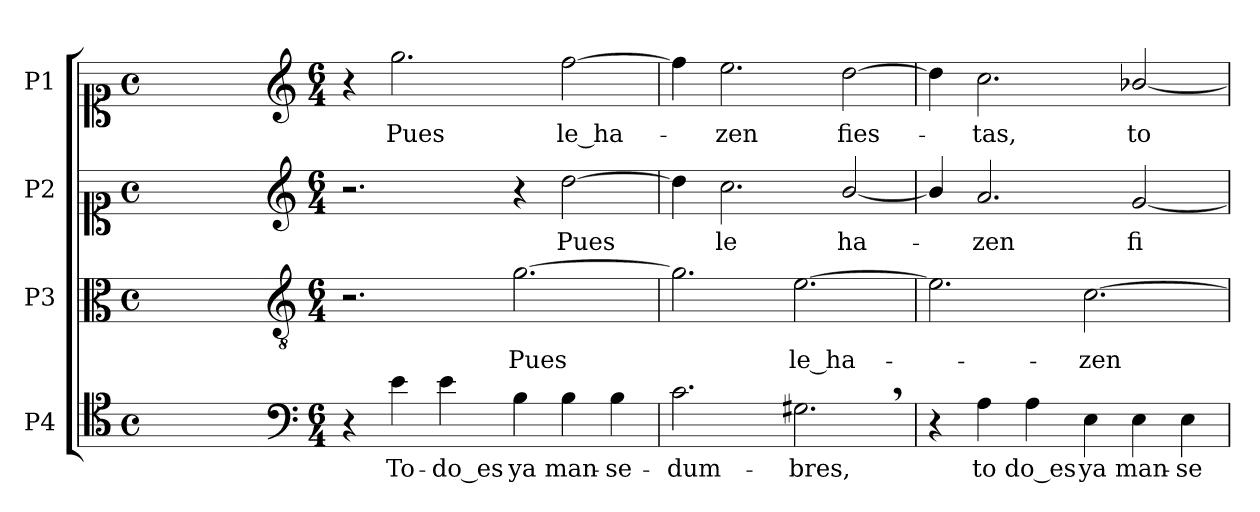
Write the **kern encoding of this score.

**kern	**text	**kern	**text	**kern	**text	**kern	**text
*part4	*part4	*part3	*part3	*part2	*part2	*part1	*part1
*staff4	*staff4	*staff3	*staff3	*staff2	*staff2	*staff1	*staff1
*I"P4	*	*I"P3	*	*I"P2	*	*I"P1	*
!!LO:PB:g=z
*clefC4	*	*clefC3	*	*clefC1	*	*clefC1	*
*	*	*ITrd7c12	*	*	*	*	*
*k[]	*	*k[]	*	*k[]	*	*k[]	*
*C:	*	*C:	*	*C:	*	*C:	*
*M4/4	*	*M4/4	*	*M4/4	*	*M4/4	*
*met(c)	*	*met(c)	*	*met(c)	*	*met(c)	*
=1	=1	=1	=1	=1	=1	=1	=1
1ryy	.	1ryy	.	1ryy	.	1ryy	.
=1-	=1-	=1-	=1-	=1-	=1-	=1-	=1-
*clefF4	*	*clefGv2	*	*clefG2	*	*clefG2	*
*M6/4	*	*M6/4	*	*M6/4	*	*M6/4	*
4r	.	2.r	.	2.r	.	4r	.
!	!LO:LY:b:color=#000000	!	!	!	!	!	!
!	!	!	!	!	!	!	!LO:LY:b:color=#000000
4ei\	To-	.	.	.	.	2.ggi\	Pues
!	!LO:LY:b:color=#000000	!	!	!	!	!	!
4ei\	-do_es	.	.	.	.	.	.
!	!LO:LY:b:color=#000000	!	!	!	!	!	!
!	!	!	!LO:LY:b:color=#000000	!	!	!	!
4Bi\	ya	[2.Gi\	Pues	4r	.	.	.
!	!LO:LY:b:color=#000000	!	!	!	!	!	!
!	!	!	!	!	!LO:LY:b:color=#000000	!	!
!	!	!	!	!	!	!	!LO:LY:b:color=#000000
4Bi\	man-	.	.	[2ddi\	Pues	[2ffi\	le_ha-
!	!LO:LY:b:color=#000000	!	!	!	!	!	!
4Bi\	-se-	.	.	.	.	.	.
=2	=2	=2	=2	=2	=2	=2	=2
!	!LO:LY:b:color=#000000	!	!	!	!	!	!
2.ci\	-dum-	2.Gi\]	.	4ddi\]	.	4ffi\]	.
!	!	!	!	!	!LO:LY:b:color=#000000	!	!
!	!	!	!	!	!	!	!LO:LY:b:color=#000000
.	.	.	.	2.cci\	le	2.eei\	-zen
!	!LO:LY:b:color=#000000	!	!	!	!	!	!
!	!	!	!LO:LY:b:color=#000000	!	!	!	!
2.G#X,i\	-bres,	[2.Ei\	le_ha-	.	.	.	.
!	!	!	!	!	!LO:LY:b:color=#000000	!	!
!	!	!	!	!	!	!	!LO:LY:b:color=#000000
.	.	.	.	[2bi/	ha-	[2ddi\	fies-
=3	=3	=3	=3	=3	=3	=3	=3
4r	.	2.Ei\]	.	4bi/]	.	4ddi\]	.
!	!LO:LY:b:color=#000000	!	!	!	!	!	!
!	!	!	!	!	!LO:LY:b:color=#000000	!	!
!	!	!	!	!	!	!	!LO:LY:b:color=#000000
4Ai\	to	.	.	2.ai/	-zen	2.cci\	-tas,
!	!LO:LY:b:color=#000000	!	!	!	!	!	!
4Ai\	do_es	.	.	.	.	.	.
!	!LO:LY:b:color=#000000	!	!	!	!	!	!
!	!	!	!LO:LY:b:color=#000000	!	!	!	!
4Ei\	ya	[2.Ci\	-zen	.	.	.	.
!	!LO:LY:b:color=#000000	!	!	!	!	!	!
!	!	!	!	!	!LO:LY:b:color=#000000	!	!
!	!	!	!	!	!	!	!LO:LY:b:color=#000000
4Ei\	man-	.	.	[2gi/	fi-	[2b-Xi/	to-
!	!LO:LY:b:color=#000000	!	!	!	!	!	!
4Ei\	-se-	.	.	.	.	.	.
=	=	=	=	=	=	=	=
*-	*-	*-	*-	*-	*-	*-	*-
